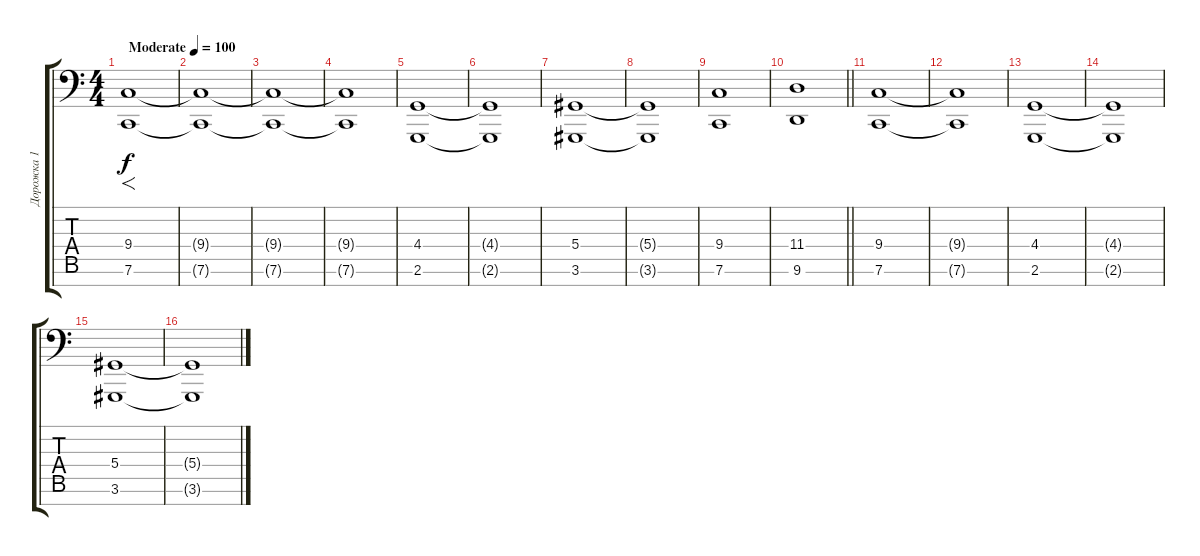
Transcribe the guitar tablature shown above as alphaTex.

\track ("Дорожка 1" "Дорожка 1") {instrument stringensemble1}
\staff {score tabs}
\tuning (F3 C3 Ab2 Eb2 Bb1 F1 C1) {hide}
\ts (4 4)
\tempo (100 "Moderate")
\clef f4
\ks c
(9.4 7.6).1{f dy f instrument stringensemble1} |
(9.4{t} 7.6{t}).1 |
(9.4{t} 7.6{t}).1 |
(9.4{t} 7.6{t}).1 |
(4.4 2.6).1 |
(4.4{t} 2.6{t}).1 |
(5.4 3.6).1 |
(5.4{t} 3.6{t}).1 |
(9.4 7.6).1 |
\barLineRight lightlight
(11.4 9.6).1 |
(9.4 7.6).1 |
(9.4{t} 7.6{t}).1 |
(4.4 2.6).1 |
(4.4{t} 2.6{t}).1 |
(5.4 3.6).1 |
(5.4{t} 3.6{t}).1
